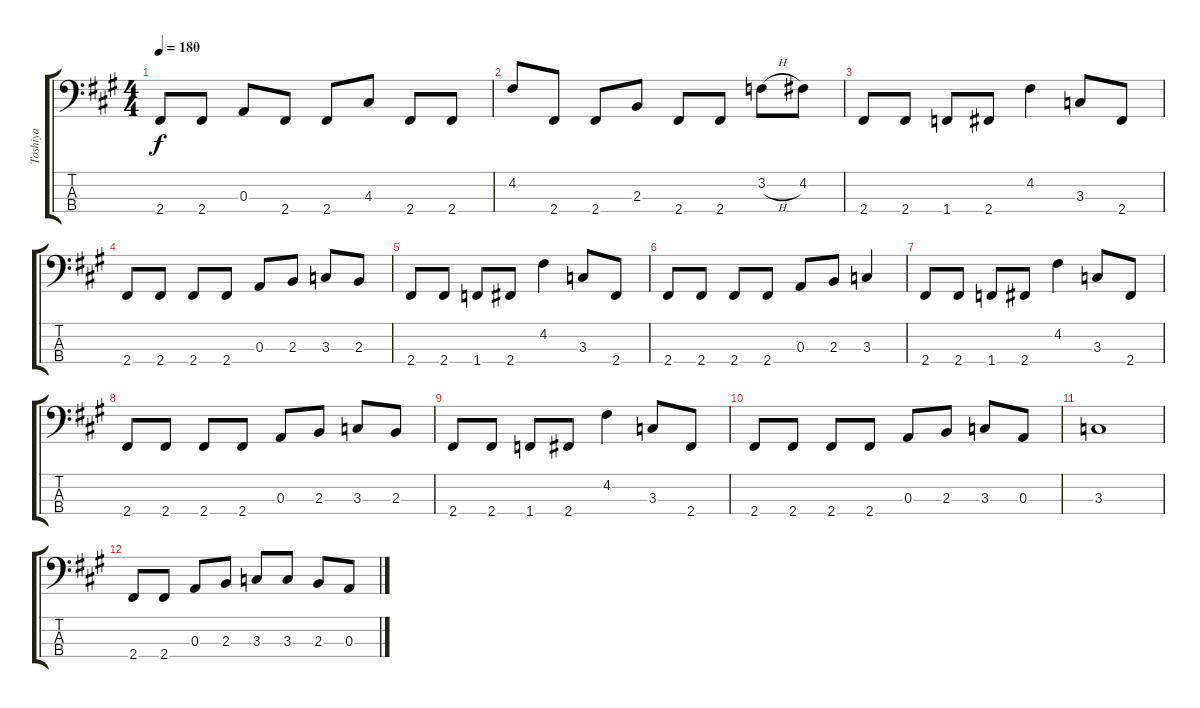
\track ("Toshiya" "Toshiya") {instrument electricbasspick}
\staff {score tabs}
\tuning (G2 D2 A1 E1) {hide}
\ts (4 4)
\tempo 180
\clef f4
\ks a
2.4.8{dy f} 2.4.8 0.3.8 2.4.8 2.4.8 4.3.8 2.4.8 2.4.8 |
4.2.8 2.4.8 2.4.8 2.3.8 2.4.8 2.4.8 3.2{h}.8 4.2.8 |
2.4.8 2.4.8 1.4.8 2.4.8 4.2.4 3.3.8 2.4.8 |
2.4.8 2.4.8 2.4.8 2.4.8 0.3.8 2.3.8 3.3.8 2.3.8 |
2.4.8 2.4.8 1.4.8 2.4.8 4.2.4 3.3.8 2.4.8 |
2.4.8 2.4.8 2.4.8 2.4.8 0.3.8 2.3.8 3.3.4 |
2.4.8 2.4.8 1.4.8 2.4.8 4.2.4 3.3.8 2.4.8 |
2.4.8 2.4.8 2.4.8 2.4.8 0.3.8 2.3.8 3.3.8 2.3.8 |
2.4.8 2.4.8 1.4.8 2.4.8 4.2.4 3.3.8 2.4.8 |
2.4.8 2.4.8 2.4.8 2.4.8 0.3.8 2.3.8 3.3.8 0.3.8 |
3.3.1 |
2.4.8 2.4.8 0.3.8 2.3.8 3.3.8 3.3.8 2.3.8 0.3.8
